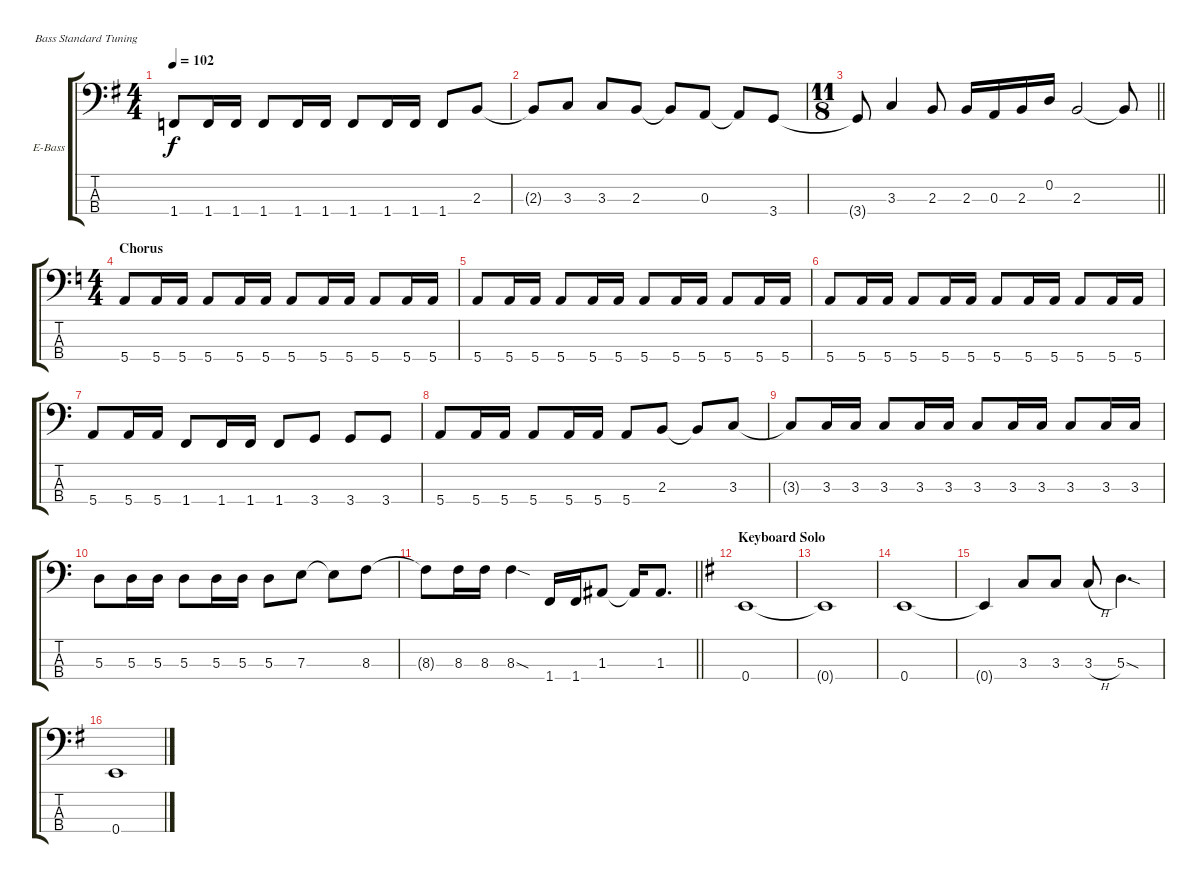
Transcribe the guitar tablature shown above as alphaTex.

\bracketExtendMode groupsimilarinstruments
\firstSystemTrackNameOrientation horizontal
\otherSystemsTrackNameOrientation horizontal
\track ("Bass" "E-Bass") {instrument electricbassfinger}
\staff {score tabs}
\tuning (G2 D2 A1 E1)
\ts (4 4)
\tempo 102
\clef f4
\ks g
1.4{t}.8{dy f} 1.4.16 1.4.16 1.4.8 1.4.16 1.4.16 1.4.8 1.4.16 1.4.16 1.4.8 2.3.8 |
2.3{t}.8 3.3.8 3.3.8 2.3.8 2.3{t}.8 0.3.8 0.3{t}.8 3.4.8 |
\ts (11 8)
\beaming (8 2 2 2 5)
\barLineRight lightlight
3.4{t}.8 3.3.4 2.3.8 2.3.16 0.3.16 2.3.16 0.2.16 2.3.2 2.3{t}.8 |
\ts (4 4)
\beaming (8 2 2 2 2)
\section ("" "Chorus")
\ks c
5.4.8 5.4.16 5.4.16 5.4.8 5.4.16 5.4.16 5.4.8 5.4.16 5.4.16 5.4.8 5.4.16 5.4.16 |
5.4.8 5.4.16 5.4.16 5.4.8 5.4.16 5.4.16 5.4.8 5.4.16 5.4.16 5.4.8 5.4.16 5.4.16 |
5.4.8 5.4.16 5.4.16 5.4.8 5.4.16 5.4.16 5.4.8 5.4.16 5.4.16 5.4.8 5.4.16 5.4.16 |
5.4.8 5.4.16 5.4.16 1.4.8 1.4.16 1.4.16 1.4.8 3.4.8 3.4.8 3.4.8 |
5.4.8 5.4.16 5.4.16 5.4.8 5.4.16 5.4.16 5.4.8 2.3.8 2.3{t}.8 3.3.8 |
3.3{t}.8 3.3.16 3.3.16 3.3.8 3.3.16 3.3.16 3.3.8 3.3.16 3.3.16 3.3.8 3.3.16 3.3.16 |
5.3.8 5.3.16 5.3.16 5.3.8 5.3.16 5.3.16 5.3.8 7.3.8 7.3{t}.8 8.3.8 |
\barLineRight lightlight
8.3{t}.8 8.3.16 8.3.16 8.3{sod}.4 1.4.16 1.4.16 1.3.8 1.3{t}.16 1.3.8{d} |
\section ("" "Keyboard Solo")
\ks g
0.4.1 |
0.4{t}.1 |
0.4.1 |
0.4{t}.4 3.3.8 3.3.8 3.3{h}.8 5.3{sod}.4{d} |
0.4.1
